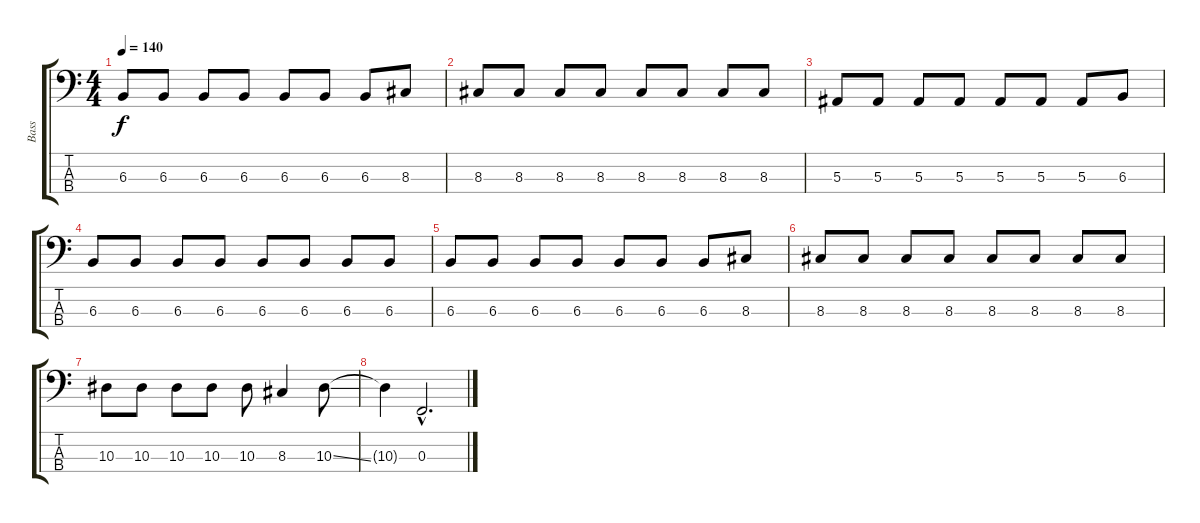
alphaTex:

\track ("Bass" "Bass") {instrument electricbasspick}
\staff {score tabs}
\tuning (Eb2 Bb1 F1 C1) {hide}
\ts (4 4)
\tempo 140
\clef f4
\ks c
6.3.8{dy f} 6.3.8 6.3.8 6.3.8 6.3.8 6.3.8 6.3.8 8.3.8 |
8.3.8 8.3.8 8.3.8 8.3.8 8.3.8 8.3.8 8.3.8 8.3.8 |
5.3.8 5.3.8 5.3.8 5.3.8 5.3.8 5.3.8 5.3.8 6.3.8 |
6.3.8 6.3.8 6.3.8 6.3.8 6.3.8 6.3.8 6.3.8 6.3.8 |
6.3.8 6.3.8 6.3.8 6.3.8 6.3.8 6.3.8 6.3.8 8.3.8 |
8.3.8 8.3.8 8.3.8 8.3.8 8.3.8 8.3.8 8.3.8 8.3.8 |
10.3.8 10.3.8 10.3.8 10.3.8 10.3.8 8.3.4 10.3{ss}.8 |
10.3{t}.4 0.3{hac}.2{d volume 0}
